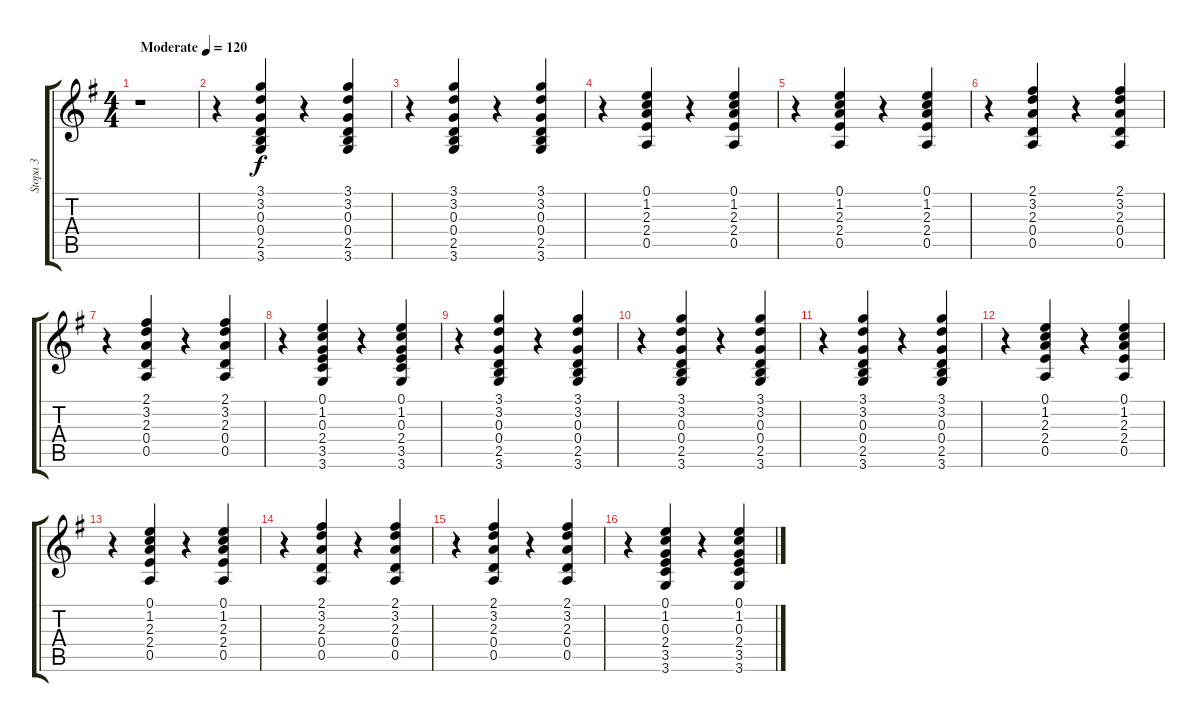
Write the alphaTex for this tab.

\track ("Stopa 3" "Stopa 3") {instrument acousticguitarsteel}
\staff {score tabs}
\tuning (E4 B3 G3 D3 A2 E2) {hide}
\ts (4 4)
\tempo (120 "Moderate")
\clef g2
\ks g
r.1{dy f instrument acousticguitarsteel} |
r.4 (3.1 3.2 0.3 0.4 2.5 3.6).4 r.4 (3.1 3.2 0.3 0.4 2.5 3.6).4 |
r.4 (3.1 3.2 0.3 0.4 2.5 3.6).4 r.4 (3.1 3.2 0.3 0.4 2.5 3.6).4 |
r.4 (0.1 1.2 2.3 2.4 0.5).4 r.4 (0.1 1.2 2.3 2.4 0.5).4 |
r.4 (0.1 1.2 2.3 2.4 0.5).4 r.4 (0.1 1.2 2.3 2.4 0.5).4 |
r.4 (2.1 3.2 2.3 0.4 0.5).4 r.4 (2.1 3.2 2.3 0.4 0.5).4 |
r.4 (2.1 3.2 2.3 0.4 0.5).4 r.4 (2.1 3.2 2.3 0.4 0.5).4 |
r.4 (0.1 1.2 0.3 2.4 3.5 3.6).4 r.4 (0.1 1.2 0.3 2.4 3.5 3.6).4 |
r.4 (3.1 3.2 0.3 0.4 2.5 3.6).4 r.4 (3.1 3.2 0.3 0.4 2.5 3.6).4 |
r.4 (3.1 3.2 0.3 0.4 2.5 3.6).4 r.4 (3.1 3.2 0.3 0.4 2.5 3.6).4 |
r.4 (3.1 3.2 0.3 0.4 2.5 3.6).4 r.4 (3.1 3.2 0.3 0.4 2.5 3.6).4 |
r.4 (0.1 1.2 2.3 2.4 0.5).4 r.4 (0.1 1.2 2.3 2.4 0.5).4 |
r.4 (0.1 1.2 2.3 2.4 0.5).4 r.4 (0.1 1.2 2.3 2.4 0.5).4 |
r.4 (2.1 3.2 2.3 0.4 0.5).4 r.4 (2.1 3.2 2.3 0.4 0.5).4 |
r.4 (2.1 3.2 2.3 0.4 0.5).4 r.4 (2.1 3.2 2.3 0.4 0.5).4 |
r.4 (0.1 1.2 0.3 2.4 3.5 3.6).4 r.4 (0.1 1.2 0.3 2.4 3.5 3.6).4
